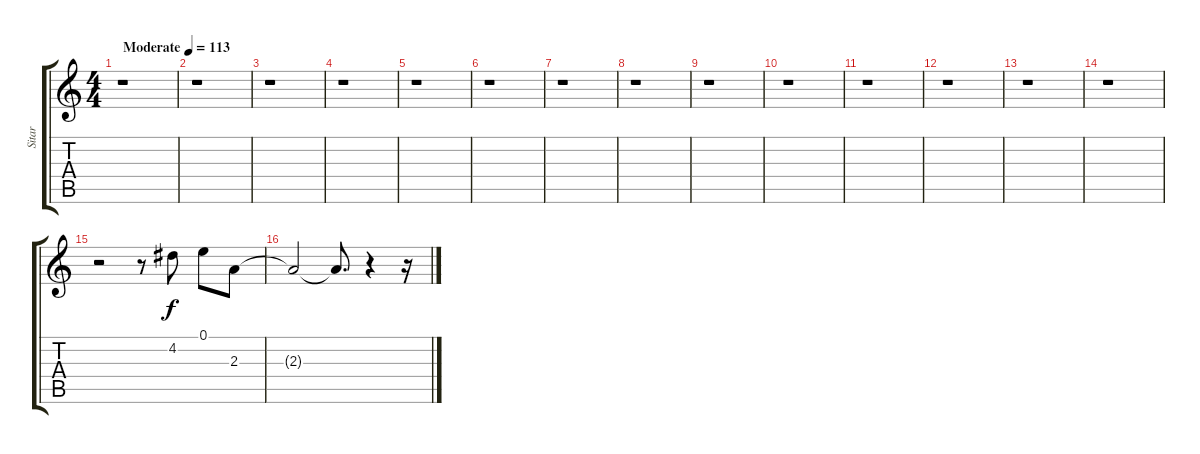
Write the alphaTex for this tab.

\track ("Sitar" "Sitar") {instrument electricguitarjazz}
\staff {score tabs}
\tuning (E4 B3 G3 D3 A2 E2) {hide}
\ts (4 4)
\tempo (113 "Moderate")
\clef g2
\ks c
r.1{dy f instrument electricguitarjazz} |
r.1 |
r.1 |
r.1 |
r.1 |
r.1 |
r.1 |
r.1 |
r.1 |
r.1 |
r.1 |
r.1 |
r.1 |
r.1 |
r.2 r.8 4.2.8 0.1.8 2.3.8 |
2.3{t}.2 2.3{t}.8{d} r.4 r.16
